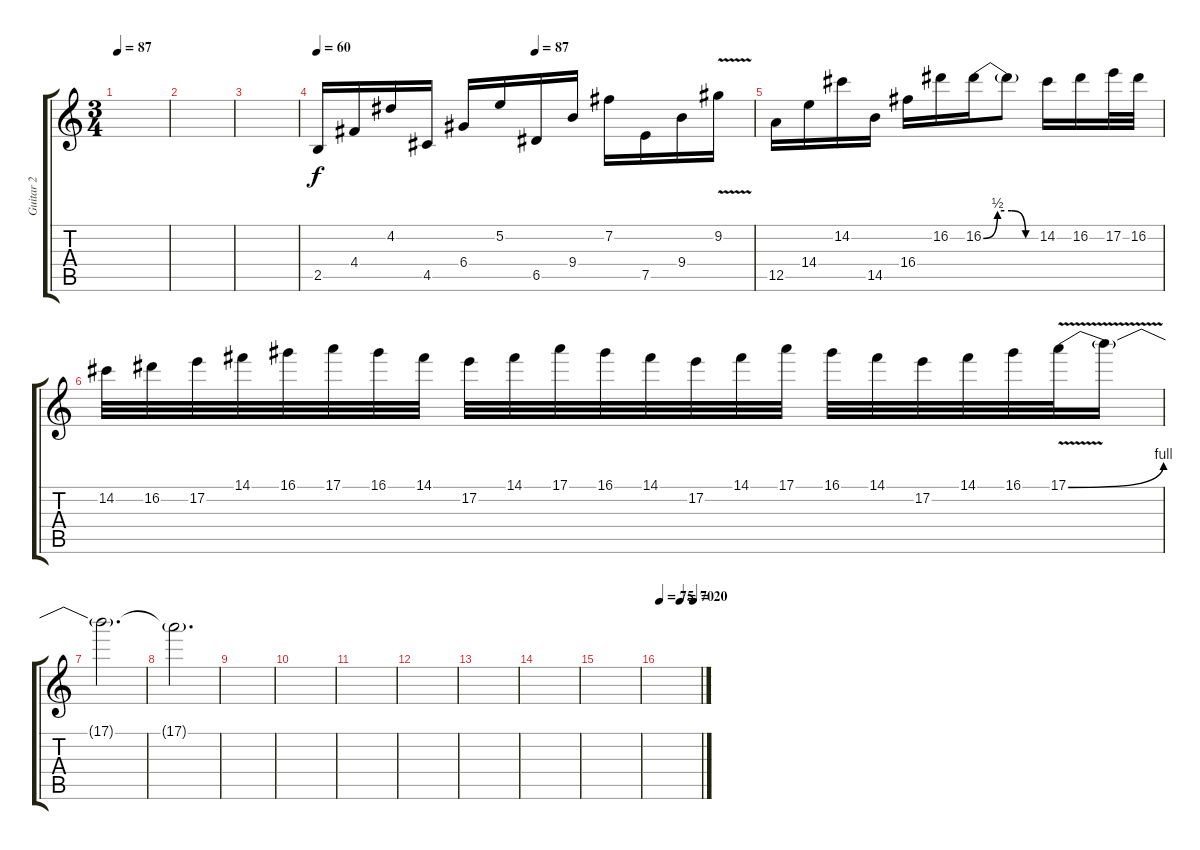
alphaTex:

\track ("Guitar 2" "Guitar 2") {instrument distortionguitar}
\staff {score tabs}
\tuning (E4 B3 G3 D3 A2 E2) {hide}
\ts (3 4)
\tempo 87
\clef g2
\ks c
|
|
|
\tempo 60
\tempo (87 0.5)
2.5.16 4.4.16 4.2.16 4.5.16 6.4.16 5.2.16 6.5.16 9.4.16 7.2.16 7.5.16 9.4.16 9.2{v}.16 |
12.5.16 14.4.16 14.2.16 14.5.16 16.4.16 16.2.16 16.2{be (custom 0 0 15 2 30 2 45 0 60 0)}.16 16.2{t}.8 14.2.16 16.2.16 17.2.32 16.2.32 |
14.2.32 16.2.32 17.2.32 14.1.32 16.1.32 17.1.32 16.1.32 14.1.32 17.2.32 14.1.32 17.1.32 16.1.32 14.1.32 17.2.32 14.1.32 17.1.32 16.1.32 14.1.32 17.2.32 14.1.32 16.1.32 17.1{be (bend 0 0 60 4) v}.32 17.1{t}.16 |
17.1{t}.2{d} |
17.1{t}.2{d} |
|
|
|
|
|
|
|
\tempo 75
\tempo (70 0.5)
\tempo (20 0.8333333333333334)
